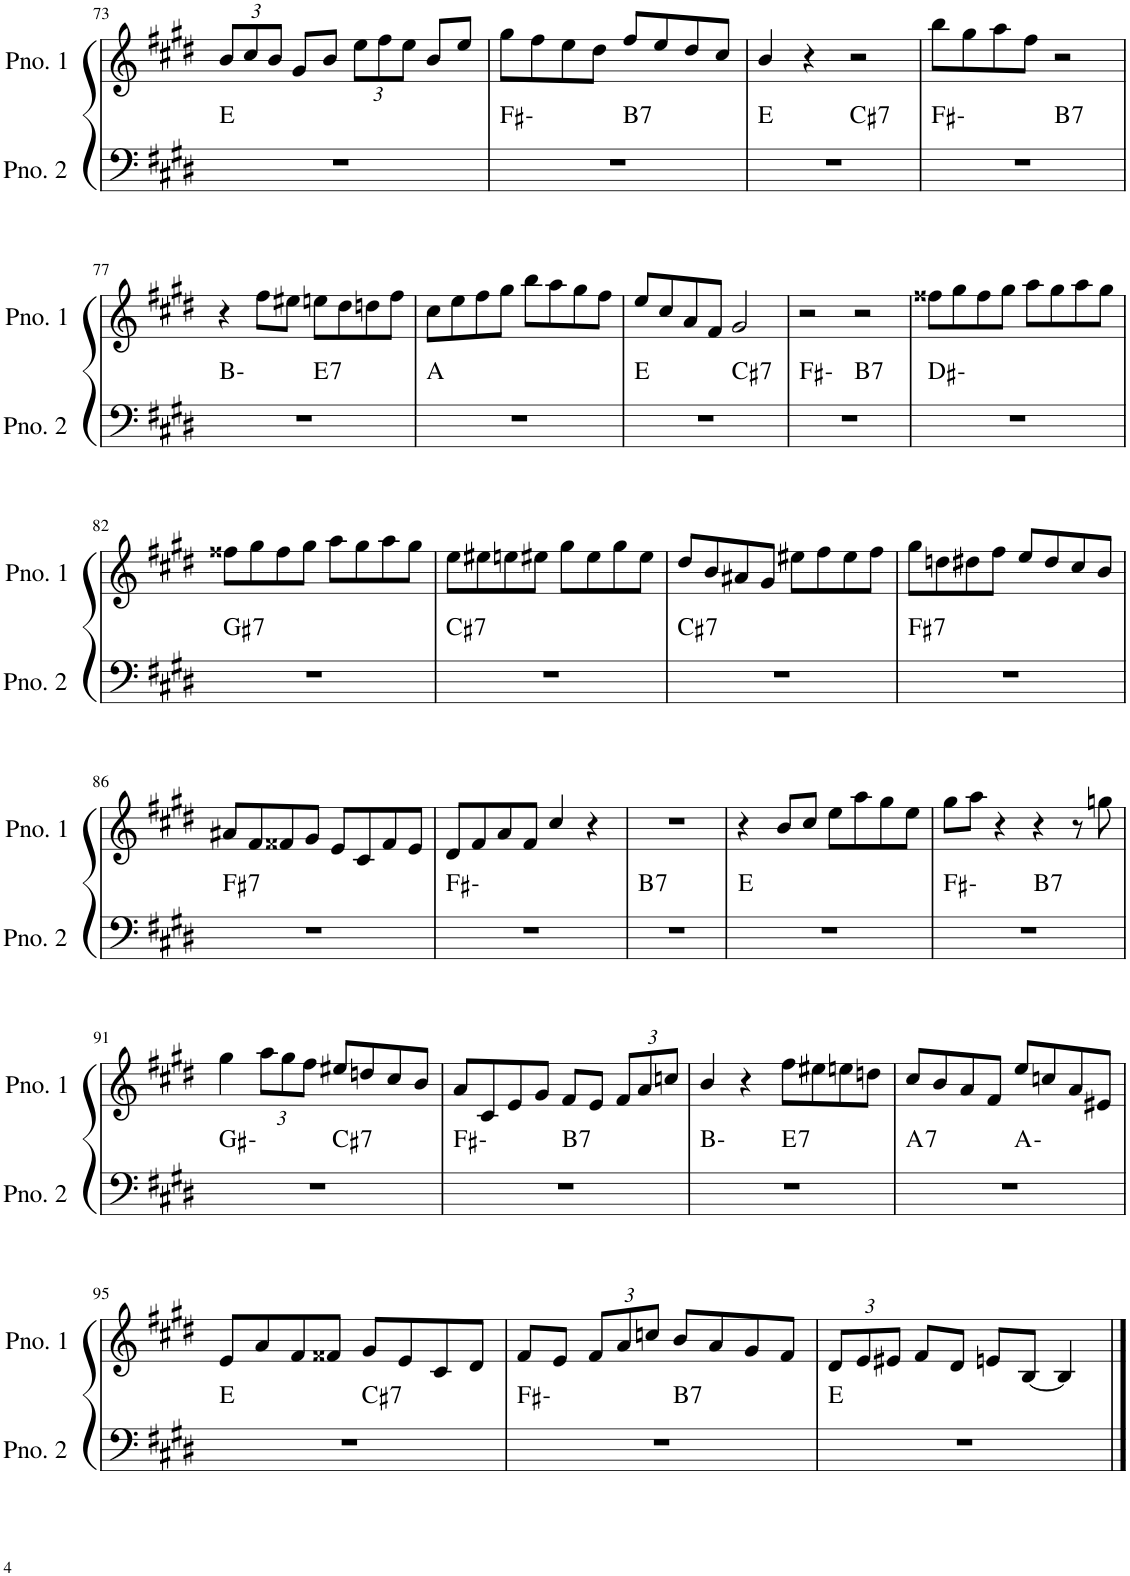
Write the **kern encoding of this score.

**kern	**harte	**kern
*part2	*part2	*part1
*staff2	*	*staff1
*I"ピアノ 2	*	*I"ピアノ 1
!!LO:PB:g=z
*clefF4	*	*clefG2
*k[f#c#g#d#]	*	*k[f#c#g#d#]
*M4/4	*	*M4/4
*	*	*Xbrackettup
=73	=73	=73
1r	E:maj	12b/L
.	.	12cc#/
.	.	12b/J
.	.	8g#/L
.	.	8b/J
.	.	12ee\L
.	.	12ff#\
.	.	12ee\J
.	.	8b/L
.	.	8ee/J
=74	=74	=74
*^	*	*
1r	2ryy	F#:min	8gg#\L
.	.	.	8ff#\
.	.	.	8ee\
.	.	.	8dd#\J
!	!	!LO:H:kt=7	!
.	2ryy	B:7	8ff#/L
.	.	.	8ee/
.	.	.	8dd#/
.	.	.	8cc#/J
=75	=75	=75	=75
1r	2ryy	E:maj	4b/
.	.	.	4r
!	!	!LO:H:kt=7	!
.	2ryy	C#:7	2r
=76	=76	=76	=76
1r	2ryy	F#:min	8bb\L
.	.	.	8gg#\
.	.	.	8aa\
.	.	.	8ff#\J
!	!	!LO:H:kt=7	!
.	2ryy	B:7	2r
!!LO:LB:g=z
=77	=77	=77	=77
1r	2ryy	B:min	4r
.	.	.	8ff#\L
.	.	.	8ee#X\J
!	!	!LO:H:kt=7	!
.	2ryy	E:7	8een\L
.	.	.	8dd#\
.	.	.	8ddn\
.	.	.	8ff#\J
*v	*v	*	*
=78	=78	=78
1r	A:maj	8cc#\L
.	.	8ee\
.	.	8ff#\
.	.	8gg#\J
.	.	8bb\L
.	.	8aa\
.	.	8gg#\
.	.	8ff#\J
=79	=79	=79
*^	*	*
1r	2ryy	E:maj	8ee/L
.	.	.	8cc#/
.	.	.	8a/
.	.	.	8f#/J
!	!	!LO:H:kt=7	!
.	2ryy	C#:7	2g#/
=80	=80	=80	=80
1r	2ryy	F#:min	2r
!	!	!LO:H:kt=7	!
.	2ryy	B:7	2r
*v	*v	*	*
=81	=81	=81
1r	D#:min	8ff##X\L
.	.	8gg#\
.	.	8ff##\
.	.	8gg#\J
.	.	8aa\L
.	.	8gg#\
.	.	8aa\
.	.	8gg#\J
!!LO:LB:g=z
=82	=82	=82
!	!LO:H:kt=7	!
1r	G#:7	8ff##X\L
.	.	8gg#\
.	.	8ff##\
.	.	8gg#\J
.	.	8aa\L
.	.	8gg#\
.	.	8aa\
.	.	8gg#\J
=83	=83	=83
!	!LO:H:kt=7	!
1r	C#:7	8ee\L
.	.	8ee#X\
.	.	8een\
.	.	8ee#X\J
.	.	8gg#\L
.	.	8ee#\
.	.	8gg#\
.	.	8ee#\J
=84	=84	=84
!	!LO:H:kt=7	!
1r	C#:7	8dd#/L
.	.	8b/
.	.	8a#X/
.	.	8g#/J
.	.	8ee#X\L
.	.	8ff#\
.	.	8ee#\
.	.	8ff#\J
=85	=85	=85
!	!LO:H:kt=7	!
1r	F#:7	8gg#\L
.	.	8ddn\
.	.	8dd#X\
.	.	8ff#\J
.	.	8ee/L
.	.	8dd#/
.	.	8cc#/
.	.	8b/J
!!LO:LB:g=z
=86	=86	=86
!	!LO:H:kt=7	!
1r	F#:7	8a#X/L
.	.	8f#/
.	.	8f##X/
.	.	8g#/J
.	.	8e/L
.	.	8c#/
.	.	8f##/
.	.	8e/J
=87	=87	=87
1r	F#:min	8d#/L
.	.	8f#/
.	.	8a/
.	.	8f#/J
.	.	4cc#/
.	.	4r
=88	=88	=88
!	!LO:H:kt=7	!
1r	B:7	1r
=89	=89	=89
1r	E:maj	4r
.	.	8b/L
.	.	8cc#/J
.	.	8ee\L
.	.	8aa\
.	.	8gg#\
.	.	8ee\J
=90	=90	=90
*^	*	*
1r	2ryy	F#:min	8gg#\L
.	.	.	8aa\J
.	.	.	4r
!	!	!LO:H:kt=7	!
.	2ryy	B:7	4r
.	.	.	8r
.	.	.	8ggn\
!!LO:LB:g=z
=91	=91	=91	=91
1r	2ryy	G#:min	4gg#\
.	.	.	12aa\L
.	.	.	12gg#\
.	.	.	12ff#\J
!	!	!LO:H:kt=7	!
.	2ryy	C#:7	8ee#X/L
.	.	.	8ddn/
.	.	.	8cc#/
.	.	.	8b/J
=92	=92	=92	=92
1r	2ryy	F#:min	8a/L
.	.	.	8c#/
.	.	.	8e/
.	.	.	8g#/J
!	!	!LO:H:kt=7	!
.	2ryy	B:7	8f#/L
.	.	.	8e/J
.	.	.	12f#/L
.	.	.	12a/
.	.	.	12ccn/J
=93	=93	=93	=93
1r	2ryy	B:min	4b/
.	.	.	4r
!	!	!LO:H:kt=7	!
.	2ryy	E:7	8ff#\L
.	.	.	8ee#X\
.	.	.	8een\
.	.	.	8ddn\J
=94	=94	=94	=94
!	!	!LO:H:kt=7	!
1r	2ryy	A:7	8cc#/L
.	.	.	8b/
.	.	.	8a/
.	.	.	8f#/J
.	2ryy	A:min	8ee/L
.	.	.	8ccn/
.	.	.	8a/
.	.	.	8e#X/J
!!LO:LB:g=z
=95	=95	=95	=95
1r	2ryy	E:maj	8e/L
.	.	.	8a/
.	.	.	8f#/
.	.	.	8f##X/J
!	!	!LO:H:kt=7	!
.	2ryy	C#:7	8g#/L
.	.	.	8e/
.	.	.	8c#/
.	.	.	8d#/J
=96	=96	=96	=96
1r	2ryy	F#:min	8f#/L
.	.	.	8e/J
.	.	.	12f#/L
.	.	.	12a/
.	.	.	12ccn/J
!	!	!LO:H:kt=7	!
.	2ryy	B:7	8b/L
.	.	.	8a/
.	.	.	8g#/
.	.	.	8f#/J
*v	*v	*	*
=97	=97	=97
1r	E:maj	12d#/L
.	.	12e/
.	.	12e#X/J
.	.	8f#/L
.	.	8d#/J
.	.	8en/L
.	.	[8B/J
.	.	4B/]
==	==	==
*-	*-	*-
